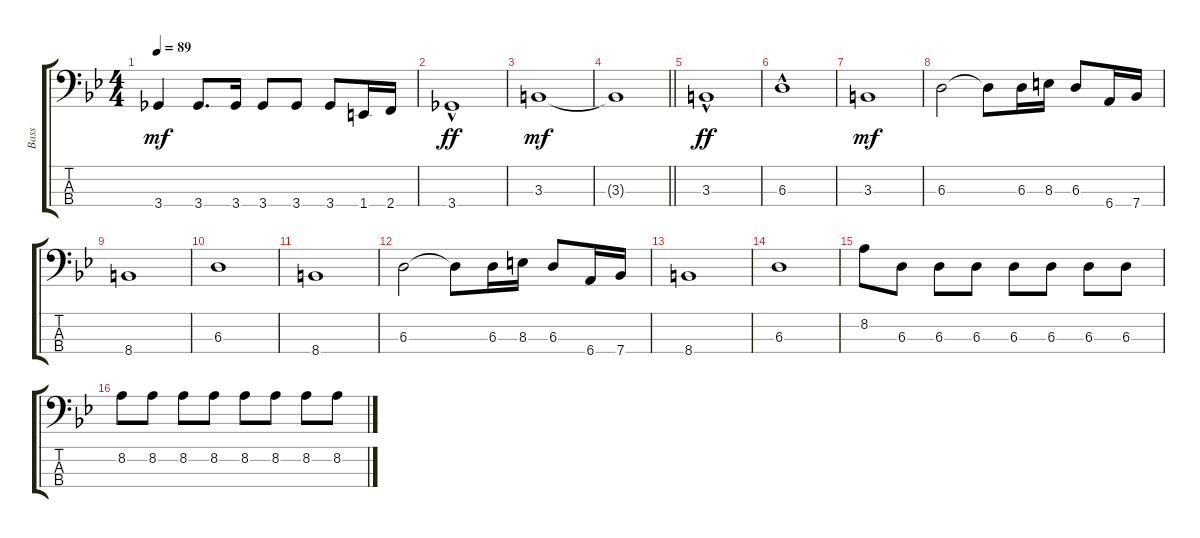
\track ("Bass" "Bass") {instrument electricbasspick}
\staff {score tabs}
\tuning (Gb2 Db2 Ab1 Eb1) {hide}
\ts (4 4)
\tempo 89
\clef f4
\ks bb
3.4.4{dy mf} 3.4.8{d} 3.4.16 3.4.8 3.4.8 3.4.8 1.4.16 2.4.16 |
3.4{hac}.1{dy ff} |
3.3.1{dy mf} |
\barLineRight lightlight
3.3{t}.1 |
3.3{hac}.1{dy ff} |
6.3{hac}.1 |
3.3.1{dy mf} |
6.3.2 6.3{t}.8 6.3.16 8.3.16 6.3.8 6.4.16 7.4.16 |
8.4.1 |
6.3.1 |
8.4.1 |
6.3.2 6.3{t}.8 6.3.16 8.3.16 6.3.8 6.4.16 7.4.16 |
8.4.1 |
6.3.1 |
8.2.8 6.3.8 6.3.8 6.3.8 6.3.8 6.3.8 6.3.8 6.3.8 |
8.2.8 8.2.8 8.2.8 8.2.8 8.2.8 8.2.8 8.2.8 8.2.8
